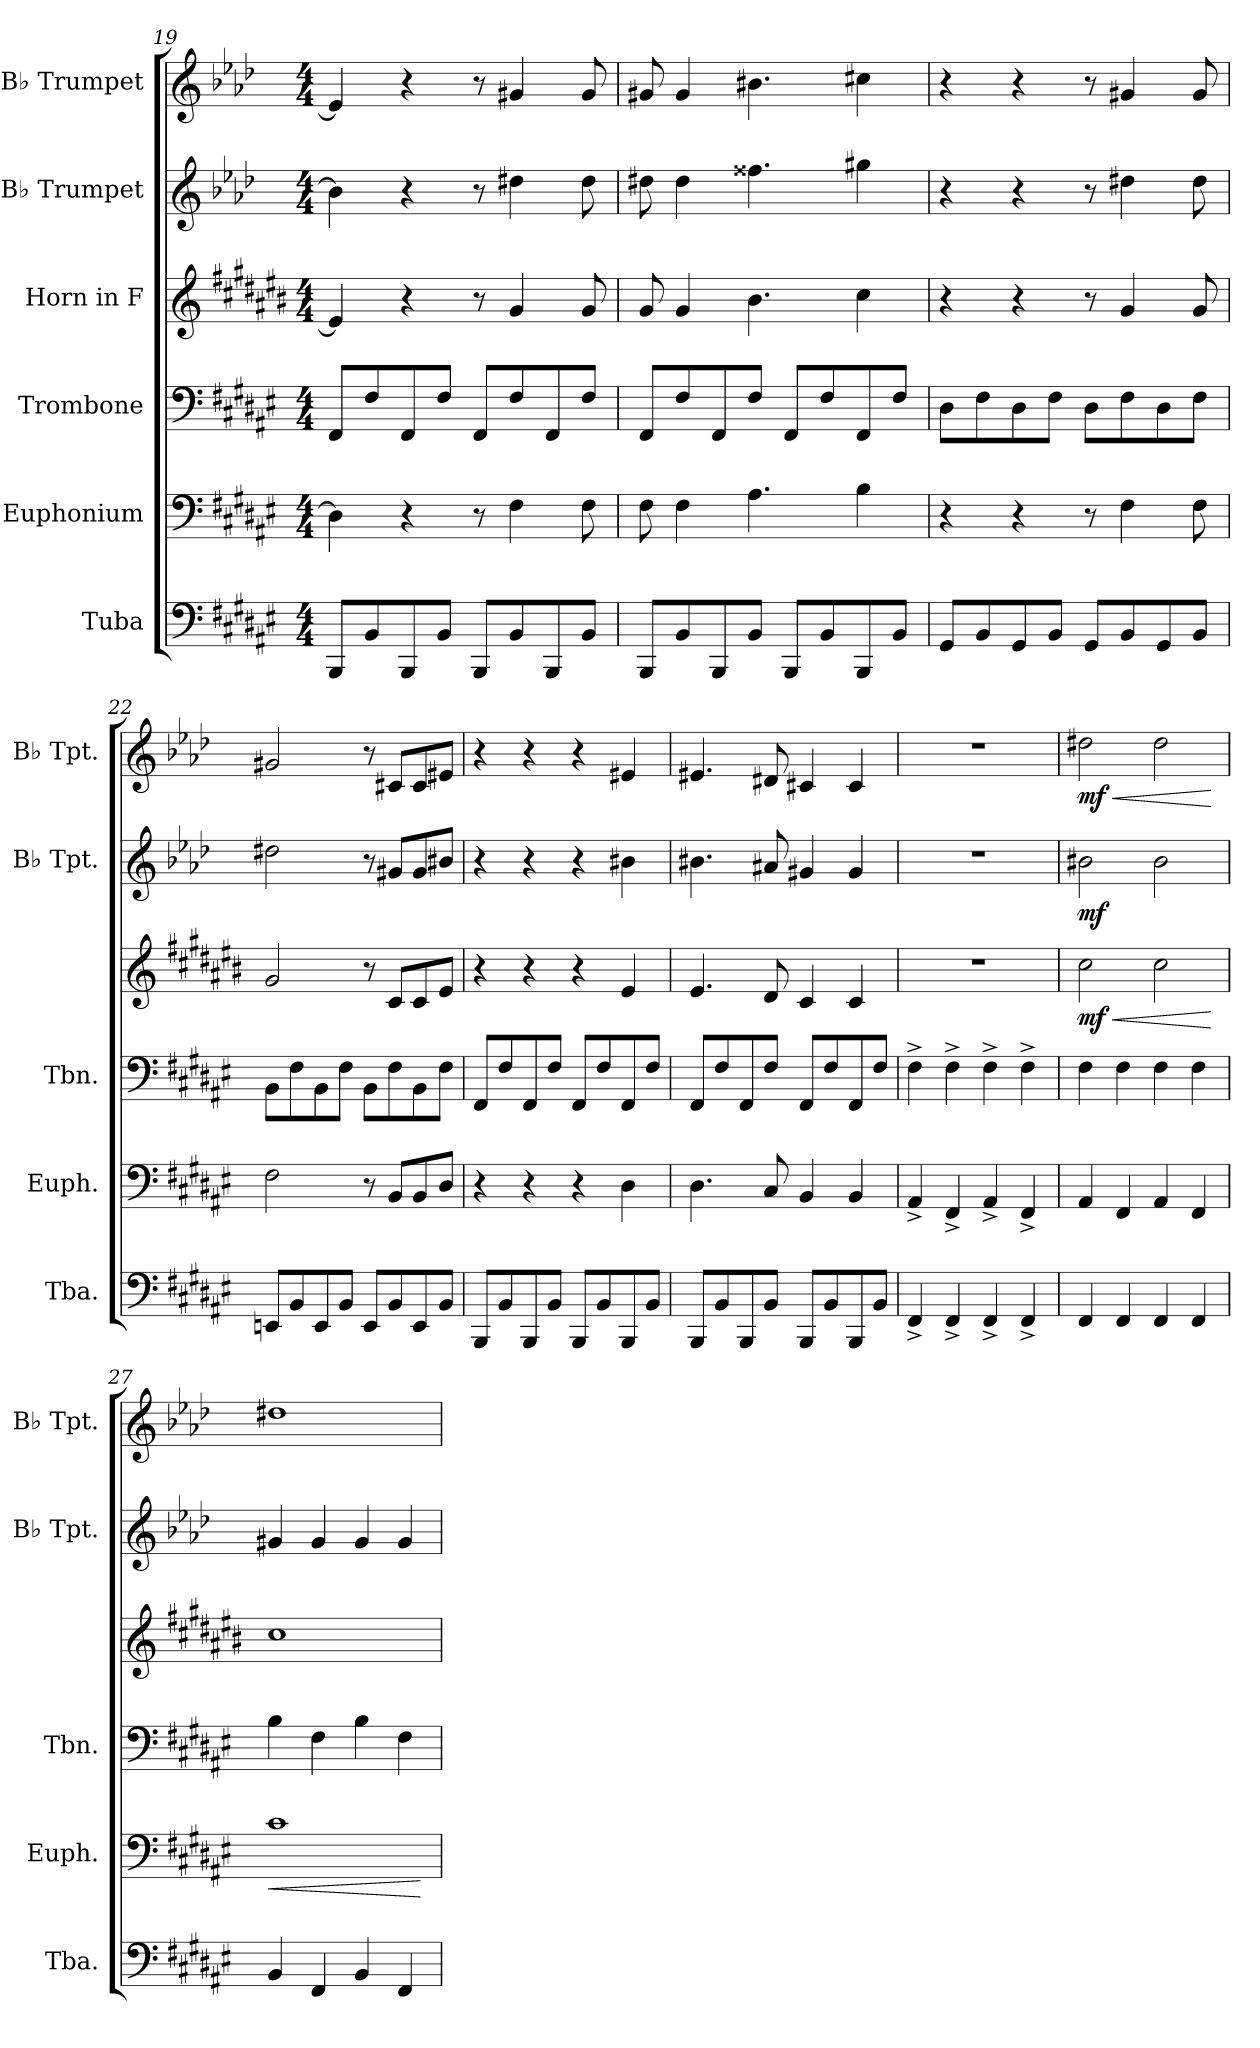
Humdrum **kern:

**kern	**kern	**dynam	**kern	**kern	**dynam	**kern	**dynam	**kern	**dynam
*part6	*part5	*part5	*part4	*part3	*part3	*part2	*part2	*part1	*part1
*staff6	*staff5	*staff5	*staff4	*staff3	*staff3	*staff2	*staff2	*staff1	*staff1
*I"Tuba	*I"Euphonium	*	*I"Trombone	*I"Horn in F	*	*I"B♭ Trumpet	*	*I"B♭ Trumpet	*
*I'Tba.	*I'Euph.	*	*I'Tbn.	*	*	*I'B♭ Tpt.	*	*I'B♭ Tpt.	*
*clefF4	*clefF4	*	*clefF4	*clefG2	*	*clefG2	*	*clefG2	*
*	*	*	*	*ITrd4c7	*	*ITrd1c2	*	*ITrd1c2	*
*k[f#c#g#d#a#e#]	*k[f#c#g#d#a#e#]	*	*k[f#c#g#d#a#e#]	*k[f#c#g#d#a#e#]	*	*k[b-e-a-d-g-c-]	*	*k[b-e-a-d-g-c-]	*
*M4/4	*M4/4	*	*M4/4	*M4/4	*	*M4/4	*	*M4/4	*
=19	=19	=19	=19	=19	=19	=19	=19	=19	=19
8BBB/L	4D#\]	.	8FF#/L	4A#/]	.	4a#\]	.	4d#/]	.
8BB/	.	.	8F#/	.	.	.	.	.	.
8BBB/	4r	.	8FF#/	4r	.	4r	.	4r	.
8BB/J	.	.	8F#/J	.	.	.	.	.	.
8BBB/L	8r	.	8FF#/L	8r	.	8r	.	8r	.
8BB/	4F#\	.	8F#/	4c#/	.	4cc#X\	.	4f#X/	.
8BBB/	.	.	8FF#/	.	.	.	.	.	.
8BB/J	8F#\	.	8F#/J	8c#/	.	8cc#\	.	8f#/	.
!!LO:PB:g=z
=20	=20	=20	=20	=20	=20	=20	=20	=20	=20
8BBB/L	8F#\	.	8FF#/L	8c#/	.	8cc#X\	.	8f#X/	.
8BB/	4F#\	.	8F#/	4c#/	.	4cc#\	.	4f#/	.
8BBB/	.	.	8FF#/	.	.	.	.	.	.
8BB/J	4.A#\	.	8F#/J	4.e#\	.	4.ee#X\	.	4.a#X\	.
8BBB/L	.	.	8FF#/L	.	.	.	.	.	.
8BB/	.	.	8F#/	.	.	.	.	.	.
8BBB/	4B\	.	8FF#/	4f#\	.	4ff#X\	.	4bn\	.
8BB/J	.	.	8F#/J	.	.	.	.	.	.
=21	=21	=21	=21	=21	=21	=21	=21	=21	=21
8GG#/L	4r	.	8D#\L	4r	.	4r	.	4r	.
8BB/	.	.	8F#\	.	.	.	.	.	.
8GG#/	4r	.	8D#\	4r	.	4r	.	4r	.
8BB/J	.	.	8F#\J	.	.	.	.	.	.
8GG#/L	8r	.	8D#\L	8r	.	8r	.	8r	.
8BB/	4F#\	.	8F#\	4c#/	.	4cc#X\	.	4f#X/	.
8GG#/	.	.	8D#\	.	.	.	.	.	.
8BB/J	8F#\	.	8F#\J	8c#/	.	8cc#\	.	8f#/	.
=22	=22	=22	=22	=22	=22	=22	=22	=22	=22
8EEn/L	2F#\	.	8BB\L	2c#/	.	2cc#X\	.	2f#X/	.
8BB/	.	.	8F#\	.	.	.	.	.	.
8EE/	.	.	8BB\	.	.	.	.	.	.
8BB/J	.	.	8F#\J	.	.	.	.	.	.
8EE/L	8r	.	8BB\L	8r	.	8r	.	8r	.
8BB/	8BB/L	.	8F#\	8F#/L	.	8f#X/L	.	8Bn/L	.
8EE/	8BB/	.	8BB\	8F#/	.	8f#/	.	8B/	.
8BB/J	8D#/J	.	8F#\J	8A#/J	.	8a#X/J	.	8d#X/J	.
=23	=23	=23	=23	=23	=23	=23	=23	=23	=23
8BBB/L	4r	.	8FF#/L	4r	.	4r	.	4r	.
8BB/	.	.	8F#/	.	.	.	.	.	.
8BBB/	4r	.	8FF#/	4r	.	4r	.	4r	.
8BB/J	.	.	8F#/J	.	.	.	.	.	.
8BBB/L	4r	.	8FF#/L	4r	.	4r	.	4r	.
8BB/	.	.	8F#/	.	.	.	.	.	.
8BBB/	4D#\	.	8FF#/	4A#/	.	4a#X\	.	4d#X/	.
8BB/J	.	.	8F#/J	.	.	.	.	.	.
!!LO:LB:g=z
=24	=24	=24	=24	=24	=24	=24	=24	=24	=24
8BBB/L	4.D#\	.	8FF#/L	4.A#/	.	4.a#X\	.	4.d#X/	.
8BB/	.	.	8F#/	.	.	.	.	.	.
8BBB/	.	.	8FF#/	.	.	.	.	.	.
8BB/J	8C#/	.	8F#/J	8G#/	.	8g#X/	.	8c#X/	.
8BBB/L	4BB/	.	8FF#/L	4F#/	.	4f#X/	.	4Bn/	.
8BB/	.	.	8F#/	.	.	.	.	.	.
8BBB/	4BB/	.	8FF#/	4F#/	.	4f#/	.	4B/	.
8BB/J	.	.	8F#/J	.	.	.	.	.	.
=25	=25	=25	=25	=25	=25	=25	=25	=25	=25
4FF#^/	4AA#^/	.	4F#^\	1r	.	1r	.	1r	.
4FF#^/	4FF#^/	.	4F#^\	.	.	.	.	.	.
4FF#^/	4AA#^/	.	4F#^\	.	.	.	.	.	.
4FF#^/	4FF#^/	.	4F#^\	.	.	.	.	.	.
=26	=26	=26	=26	=26	=26	=26	=26	=26	=26
!	!	!	!	!	!LO:HP:b	!	!	!	!LO:HP:b
!	!	!	!	!	!LO:DY:n=1:b	!	!LO:DY:b	!	!LO:DY:n=1:b
4FF#/	4AA#/	.	4F#\	2f#\	< mf	2a#X\	mf	2cc#X\	< mf
4FF#/	4FF#/	.	4F#\	.	.	.	.	.	.
4FF#/	4AA#/	.	4F#\	2f#\	.	2a#\	.	2cc#\	.
4FF#/	4FF#/	.	4F#\	.	.	.	.	.	.
.	.	.	.	.	[	.	.	.	[
=27	=27	=27	=27	=27	=27	=27	=27	=27	=27
!	!	!LO:HP:b	!	!	!	!	!	!	!
4BB/	1c#	<	4B\	1f#	.	4f#X/	.	1cc#X	.
4FF#/	.	.	4F#\	.	.	4f#/	.	.	.
4BB/	.	.	4B\	.	.	4f#/	.	.	.
4FF#/	.	.	4F#\	.	.	4f#/	.	.	.
.	.	[	.	.	.	.	.	.	.
=	=	=	=	=	=	=	=	=	=
*-	*-	*-	*-	*-	*-	*-	*-	*-	*-
